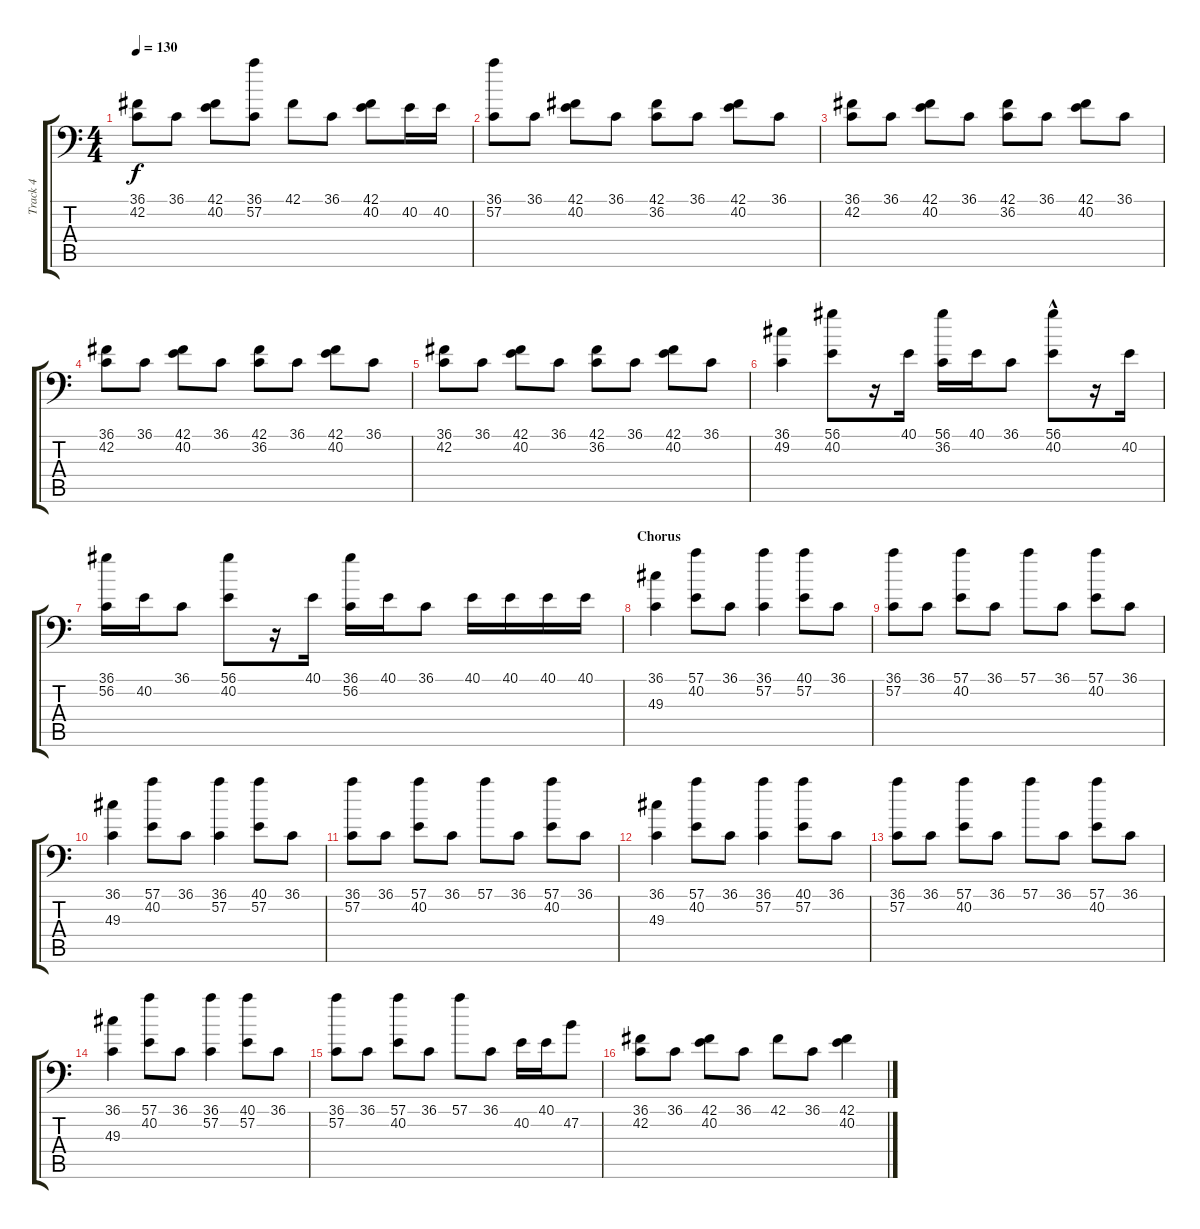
\track ("Track 4" "Track 4") {instrument acousticgrandpiano}
\staff {score tabs}
\tuning (C-1 C-1 C-1 C-1 C-1 C-1) {hide}
\ts (4 4)
\tempo 130
\clef f4
\ks c
(36.1 42.2).8{dy f} 36.1.8 (42.1 40.2).8 (36.1 57.2).8 42.1.8 36.1.8 (42.1 40.2).8 40.2.16 40.2.16 |
(36.1 57.2).8 36.1.8 (42.1 40.2).8 36.1.8 (42.1 36.2).8 36.1.8 (42.1 40.2).8 36.1.8 |
(36.1 42.2).8 36.1.8 (42.1 40.2).8 36.1.8 (42.1 36.2).8 36.1.8 (42.1 40.2).8 36.1.8 |
(36.1 42.2).8 36.1.8 (42.1 40.2).8 36.1.8 (42.1 36.2).8 36.1.8 (42.1 40.2).8 36.1.8 |
(36.1 42.2).8 36.1.8 (42.1 40.2).8 36.1.8 (42.1 36.2).8 36.1.8 (42.1 40.2).8 36.1.8 |
(36.1 49.2).4 (56.1 40.2).8 r.16 40.1.16 (56.1 36.2).16 40.1.16 36.1.8 (56.1 40.2{hac}).8 r.16 40.2.16 |
(36.1 56.2).16 40.2.16 36.1.8 (56.1 40.2).8 r.16 40.1.16 (36.1 56.2).16 40.1.16 36.1.8 40.1.16 40.1.16 40.1.16 40.1.16 |
\section ("" "Chorus")
(36.1 49.3).4 (57.1 40.2).8 36.1.8 (36.1 57.2).4 (40.1 57.2).8 36.1.8 |
(36.1 57.2).8 36.1.8 (57.1 40.2).8 36.1.8 57.1.8 36.1.8 (57.1 40.2).8 36.1.8 |
(36.1 49.3).4 (57.1 40.2).8 36.1.8 (36.1 57.2).4 (40.1 57.2).8 36.1.8 |
(36.1 57.2).8 36.1.8 (57.1 40.2).8 36.1.8 57.1.8 36.1.8 (57.1 40.2).8 36.1.8 |
(36.1 49.3).4 (57.1 40.2).8 36.1.8 (36.1 57.2).4 (40.1 57.2).8 36.1.8 |
(36.1 57.2).8 36.1.8 (57.1 40.2).8 36.1.8 57.1.8 36.1.8 (57.1 40.2).8 36.1.8 |
(36.1 49.3).4 (57.1 40.2).8 36.1.8 (36.1 57.2).4 (40.1 57.2).8 36.1.8 |
(36.1 57.2).8 36.1.8 (57.1 40.2).8 36.1.8 57.1.8 36.1.8 40.2.16 40.1.16 47.2.8 |
(36.1 42.2).8 36.1.8 (42.1 40.2).8 36.1.8 42.1.8 36.1.8 (42.1 40.2).4
